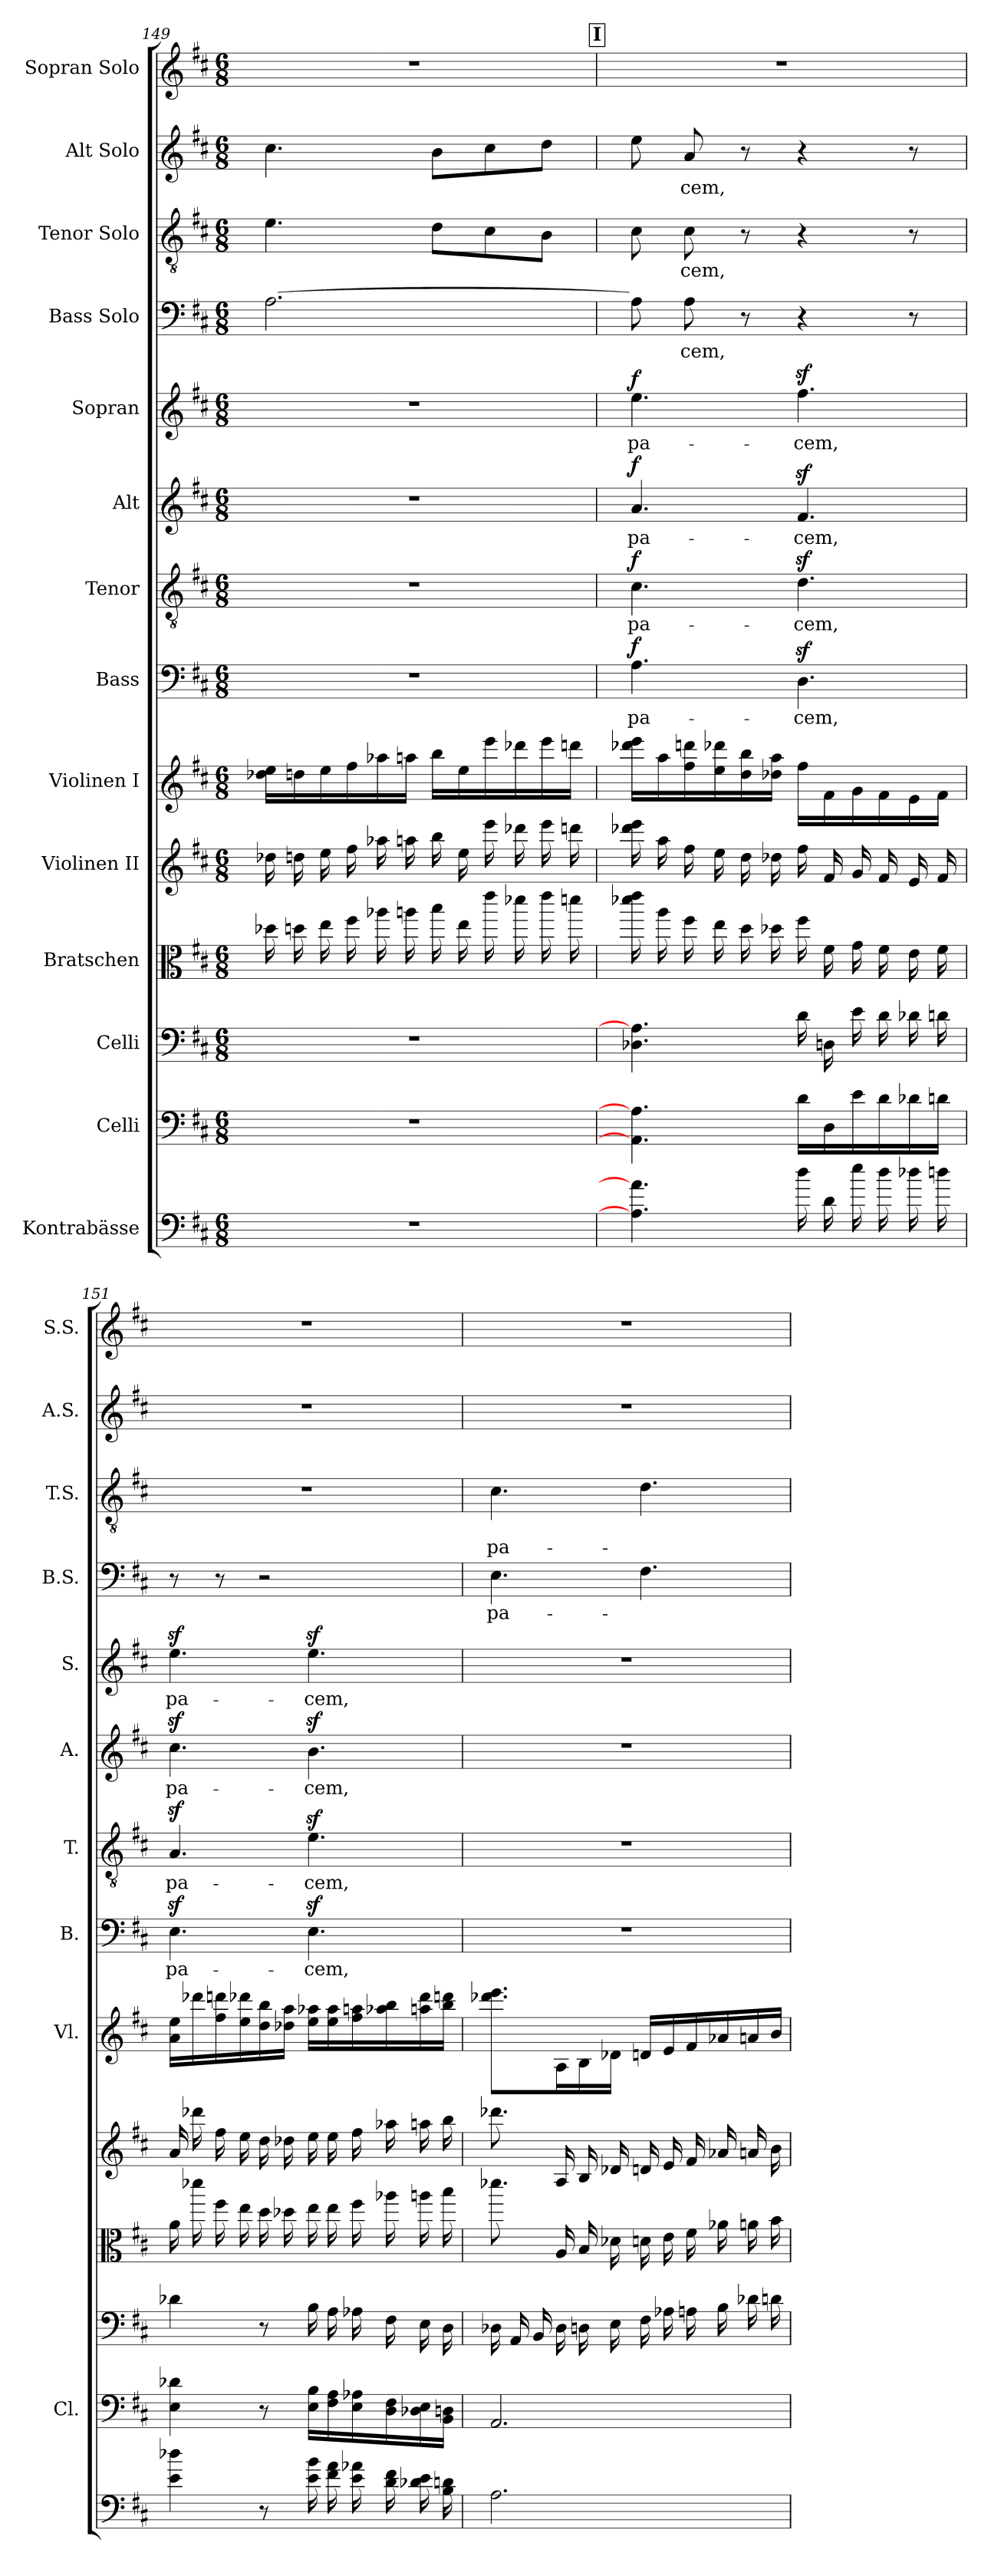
**kern	**kern	**kern	**kern	**kern	**kern	**kern	**text	**dynam	**kern	**text	**dynam	**kern	**text	**dynam	**kern	**text	**dynam	**kern	**text	**kern	**text	**text	**kern	**text	**kern
*part14	*part13	*part12	*part11	*part10	*part9	*part8	*part8	*part8	*part7	*part7	*part7	*part6	*part6	*part6	*part5	*part5	*part5	*part4	*part4	*part3	*part3	*part3	*part2	*part2	*part1
*staff14	*staff13	*staff12	*staff11	*staff10	*staff9	*staff8	*staff8	*staff8	*staff7	*staff7	*staff7	*staff6	*staff6	*staff6	*staff5	*staff5	*staff5	*staff4	*staff4	*staff3	*staff3	*staff3	*staff2	*staff2	*staff1
*I"Kontrabässe	*I"Celli	*I"Celli	*I"Bratschen	*I"Violinen II	*I"Violinen I	*I"Bass	*	*	*I"Tenor	*	*	*I"Alt	*	*	*I"Sopran	*	*	*I"Bass Solo	*	*I"Tenor Solo	*	*	*I"Alt Solo	*	*I"Sopran Solo
*	*I'Cl.	*	*	*	*I'Vl.	*I'B.	*	*	*I'T.	*	*	*I'A.	*	*	*I'S.	*	*	*I'B.S.	*	*I'T.S.	*	*	*I'A.S.	*	*I'S.S.
*clefF4	*clefF4	*clefF4	*clefC3	*clefG2	*clefG2	*clefF4	*	*	*clefGv2	*	*	*clefG2	*	*	*clefG2	*	*	*clefF4	*	*clefGv2	*	*	*clefG2	*	*clefG2
*ITrd7c12	*	*	*	*	*	*	*	*	*	*	*	*	*	*	*	*	*	*	*	*	*	*	*	*	*
*k[f#c#]	*k[f#c#]	*k[f#c#]	*k[f#c#]	*k[f#c#]	*k[f#c#]	*k[f#c#]	*	*	*k[f#c#]	*	*	*k[f#c#]	*	*	*k[f#c#]	*	*	*k[f#c#]	*	*k[f#c#]	*	*	*k[f#c#]	*	*k[f#c#]
*M6/8	*M6/8	*M6/8	*M6/8	*M6/8	*M6/8	*M6/8	*	*	*M6/8	*	*	*M6/8	*	*	*M6/8	*	*	*M6/8	*	*M6/8	*	*	*M6/8	*	*M6/8
=149	=149	=149	=149	=149	=149	=149	=149	=149	=149	=149	=149	=149	=149	=149	=149	=149	=149	=149	=149	=149	=149	=149	=149	=149	=149
2.r	2.r	2.r	16dd-X\	16dd-X\	16dd-X\ 16ee\LL	2.r	.	.	2.r	.	.	2.r	.	.	2.r	.	.	[2.A\	.	4.e\	.	.	4.cc#\	.	2.r
.	.	.	16ddn\	16ddn\	16ddn\	.	.	.	.	.	.	.	.	.	.	.	.	.	.	.	.	.	.	.	.
.	.	.	16ee\	16ee\	16ee\	.	.	.	.	.	.	.	.	.	.	.	.	.	.	.	.	.	.	.	.
.	.	.	16ff#\	16ff#\	16ff#\	.	.	.	.	.	.	.	.	.	.	.	.	.	.	.	.	.	.	.	.
.	.	.	16aa-X\	16aa-X\	16aa-X\	.	.	.	.	.	.	.	.	.	.	.	.	.	.	.	.	.	.	.	.
.	.	.	16aan\	16aan\	16aan\JJ	.	.	.	.	.	.	.	.	.	.	.	.	.	.	.	.	.	.	.	.
.	.	.	16bb\	16bb\	16bb\LL	.	.	.	.	.	.	.	.	.	.	.	.	.	.	8d\L	.	.	8b\L	.	.
.	.	.	16ee\	16ee\	16ee\	.	.	.	.	.	.	.	.	.	.	.	.	.	.	.	.	.	.	.	.
.	.	.	16eee\	16eee\	16eee\	.	.	.	.	.	.	.	.	.	.	.	.	.	.	8c#\	.	.	8cc#\	.	.
.	.	.	16ddd-X\	16ddd-X\	16ddd-X\	.	.	.	.	.	.	.	.	.	.	.	.	.	.	.	.	.	.	.	.
.	.	.	16eee\	16eee\	16eee\	.	.	.	.	.	.	.	.	.	.	.	.	.	.	8B\J	.	.	8dd\J	.	.
.	.	.	16dddn\	16dddn\	16dddn\JJ	.	.	.	.	.	.	.	.	.	.	.	.	.	.	.	.	.	.	.	.
!!LO:PB:g=z
!!LO:REH:place=s1:a:fs=14:t=I
=150	=150	=150	=150	=150	=150	=150	=150	=150	=150	=150	=150	=150	=150	=150	=150	=150	=150	=150	=150	=150	=150	=150	=150	=150	=150
!	!	!	!	!	!	!	!LO:LY:b	!LO:DY:a	!	!LO:LY:b	!LO:DY:a	!	!LO:LY:b	!LO:DY:a	!	!LO:LY:b	!LO:DY:a	!	!	!	!	!	!	!	!
4.AA\] 4.A\]	4.AA\] 4.A\]	4.D-X\ 4.A\]	16ddd-X\ 16eee\	16ddd-X\ 16eee\	16ddd-X\ 16eee\LL	4.A\	-pa-	f	4.c#\	-pa-	f	4.a/	-pa-	f	4.ee\	-pa-	f	8A\]	.	8c#\	.	.	8ee\	.	2.r
.	.	.	16aa\	16aa\	16aa\	.	.	.	.	.	.	.	.	.	.	.	.	.	.	.	.	.	.	.	.
!	!	!	!	!	!	!	!	!	!	!	!	!	!	!	!	!	!	!	!LO:LY:b	!	!LO:LY:b	!	!	!LO:LY:b	!
.	.	.	16ff#\	16ff#\	16ff#\ 16dddn\	.	.	.	.	.	.	.	.	.	.	.	.	8A\	cem,	8c#\	cem,	.	8a/	cem,	.
.	.	.	16ee\	16ee\	16ee\ 16ddd-X\	.	.	.	.	.	.	.	.	.	.	.	.	.	.	.	.	.	.	.	.
.	.	.	16dd\	16dd\	16dd\ 16bb\	.	.	.	.	.	.	.	.	.	.	.	.	8r	.	8r	.	.	8r	.	.
.	.	.	16dd-X\	16dd-X\	16dd-X\ 16aa\JJ	.	.	.	.	.	.	.	.	.	.	.	.	.	.	.	.	.	.	.	.
!	!	!	!	!	!	!	!LO:LY:b	!	!	!LO:LY:b	!	!	!LO:LY:b	!	!	!LO:LY:b	!	!	!	!	!	!	!	!	!
16d\	16d\LL	16d\	16ff#\	16ff#\	16ff#\LL	4.Dz>\	cem,	.	4.dz>\	cem,	.	4.f#z>/	cem,	.	4.ff#z>\	cem,	.	4r	.	4r	.	.	4r	.	.
16D\	16D\	16Dn\	16f#\	16f#/	16f#\	.	.	.	.	.	.	.	.	.	.	.	.	.	.	.	.	.	.	.	.
16e\	16e\	16e\	16g\	16g/	16g\	.	.	.	.	.	.	.	.	.	.	.	.	.	.	.	.	.	.	.	.
16d\	16d\	16d\	16f#\	16f#/	16f#\	.	.	.	.	.	.	.	.	.	.	.	.	.	.	.	.	.	.	.	.
16d-X\	16d-X\	16d-X\	16e\	16e/	16e\	.	.	.	.	.	.	.	.	.	.	.	.	8r	.	8r	.	.	8r	.	.
16dn\	16dn\JJ	16dn\	16f#\	16f#/	16f#\JJ	.	.	.	.	.	.	.	.	.	.	.	.	.	.	.	.	.	.	.	.
=151	=151	=151	=151	=151	=151	=151	=151	=151	=151	=151	=151	=151	=151	=151	=151	=151	=151	=151	=151	=151	=151	=151	=151	=151	=151
!	!	!	!	!	!	!	!LO:LY:b	!	!	!LO:LY:b	!	!	!LO:LY:b	!	!	!LO:LY:b	!	!	!	!	!	!	!	!	!
4E\ 4d-X\	4E\ 4d-X\	4d-X\	16a\	16a/	16a\ 16ee\LL	4.Ez>\	pa-	.	4.Az>/	pa-	.	4.cc#z>\	-pa-	.	4.eez>\	pa-	.	8r	.	2.r	.	.	2.r	.	2.r
.	.	.	16ddd-X\	16ddd-X\	16ddd-X\	.	.	.	.	.	.	.	.	.	.	.	.	.	.	.	.	.	.	.	.
.	.	.	16ff#\	16ff#\	16ff#\ 16dddn\	.	.	.	.	.	.	.	.	.	.	.	.	8r	.	.	.	.	.	.	.
.	.	.	16ee\	16ee\	16ee\ 16ddd-X\	.	.	.	.	.	.	.	.	.	.	.	.	.	.	.	.	.	.	.	.
8r	8r	8r	16dd\	16dd\	16dd\ 16bb\	.	.	.	.	.	.	.	.	.	.	.	.	2r	.	.	.	.	.	.	.
.	.	.	16dd-X\	16dd-X\	16dd-X\ 16aa\JJ	.	.	.	.	.	.	.	.	.	.	.	.	.	.	.	.	.	.	.	.
!	!	!	!	!	!	!	!LO:LY:b	!	!	!LO:LY:b	!	!	!LO:LY:b	!	!	!LO:LY:b	!	!	!	!	!	!	!	!	!
16E\ 16B\	16E\ 16B\LL	16B\	16ee\	16ee\	16ee\ 16aa-X\LL	4.Ez>\	-cem,	.	4.ez>\	-cem,	.	4.bz>\	cem,	.	4.eez>\	-cem,	.	.	.	.	.	.	.	.	.
16F#\ 16A\	16F#\ 16A\	16A\	16ee\	16ee\	16ee\ 16aa-\	.	.	.	.	.	.	.	.	.	.	.	.	.	.	.	.	.	.	.	.
16E\ 16A-X\	16E\ 16A-X\	16A-X\	16ff#\	16ff#\	16ff#\ 16aan\	.	.	.	.	.	.	.	.	.	.	.	.	.	.	.	.	.	.	.	.
16D\ 16F#\	16D\ 16F#\	16F#\	16aa-X\	16aa-X\	16aa-X\ 16bb\	.	.	.	.	.	.	.	.	.	.	.	.	.	.	.	.	.	.	.	.
16D-X\ 16E\	16D-X\ 16E\	16E\	16aan\	16aan\	16aan\ 16ddd-\	.	.	.	.	.	.	.	.	.	.	.	.	.	.	.	.	.	.	.	.
16BB\ 16Dn\	16BB\ 16Dn\JJ	16D\	16bb\	16bb\	16bb\ 16dddn\JJ	.	.	.	.	.	.	.	.	.	.	.	.	.	.	.	.	.	.	.	.
=152	=152	=152	=152	=152	=152	=152	=152	=152	=152	=152	=152	=152	=152	=152	=152	=152	=152	=152	=152	=152	=152	=152	=152	=152	=152
!	!	!	!	!	!	!	!	!	!	!	!	!	!	!	!	!	!	!	!LO:LY:b	!	!	!LO:LY:b	!	!	!
2.AA\	2.AA/	16D-X\	8.ddd-X\	8.ddd-X\	8.ddd-X\ 8.eee\L	2.r	.	.	2.r	.	.	2.r	.	.	2.r	.	.	4.E\	-pa-	4.c#\	.	-pa-	2.r	.	2.r
.	.	16AA/	.	.	.	.	.	.	.	.	.	.	.	.	.	.	.	.	.	.	.	.	.	.	.
.	.	16BB/	.	.	.	.	.	.	.	.	.	.	.	.	.	.	.	.	.	.	.	.	.	.	.
.	.	16D-\	16A/	16A/	16A\L	.	.	.	.	.	.	.	.	.	.	.	.	.	.	.	.	.	.	.	.
.	.	16Dn\	16B/	16B/	16B\	.	.	.	.	.	.	.	.	.	.	.	.	.	.	.	.	.	.	.	.
.	.	16E\	16d-X\	16d-X/	16d-X\JJ	.	.	.	.	.	.	.	.	.	.	.	.	.	.	.	.	.	.	.	.
.	.	16F#\	16dn\	16dn/	16dn/LL	.	.	.	.	.	.	.	.	.	.	.	.	4.F#\	.	4.d\	.	.	.	.	.
.	.	16A-X\	16e\	16e/	16e/	.	.	.	.	.	.	.	.	.	.	.	.	.	.	.	.	.	.	.	.
.	.	16An\	16f#\	16f#/	16f#/	.	.	.	.	.	.	.	.	.	.	.	.	.	.	.	.	.	.	.	.
.	.	16B\	16a-X\	16a-X/	16a-X/	.	.	.	.	.	.	.	.	.	.	.	.	.	.	.	.	.	.	.	.
.	.	16d-X\	16an\	16an/	16an/	.	.	.	.	.	.	.	.	.	.	.	.	.	.	.	.	.	.	.	.
.	.	16dn\	16b\	16b\	16b/JJ	.	.	.	.	.	.	.	.	.	.	.	.	.	.	.	.	.	.	.	.
=	=	=	=	=	=	=	=	=	=	=	=	=	=	=	=	=	=	=	=	=	=	=	=	=	=
*-	*-	*-	*-	*-	*-	*-	*-	*-	*-	*-	*-	*-	*-	*-	*-	*-	*-	*-	*-	*-	*-	*-	*-	*-	*-
